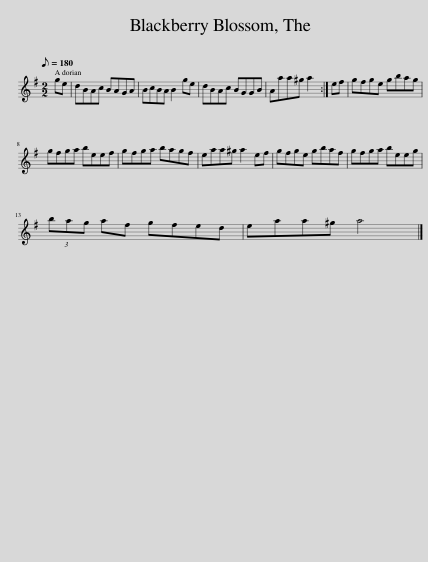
X:1
L:1/8
Q:1/8=180
M:2/2
I:linebreak $
K:G
V:1 treble
V:1
 ge | dBAc BAGA | BcBA B2 ge | dBAc BGGB | Aaa^g a2 :| %5
 ef | gfge gbag |$ gfga beef | gfga bagf | eaa^g a2 ef | %10
 gfge gbaf | gfga beeg |$ (3bag af gfed | eaa^g a4 |] %14
